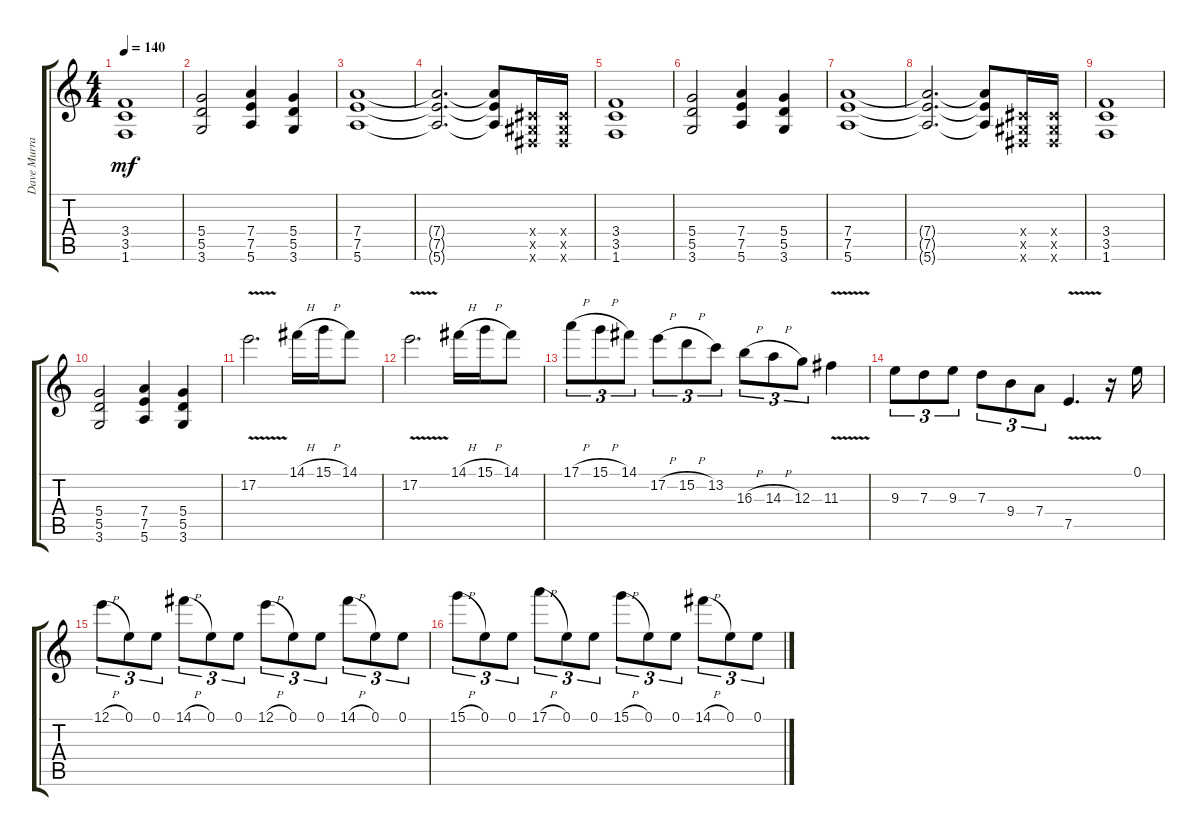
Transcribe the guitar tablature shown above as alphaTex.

\track ("Dave Murray" "Dave Murra") {instrument distortionguitar}
\staff {score tabs}
\tuning (E4 B3 G3 D3 A2 E2) {hide}
\ts (4 4)
\tempo 140
\clef g2
\ks c
(3.4 3.5 1.6).1{dy mf} |
(5.4 5.5 3.6).2 (7.4 7.5 5.6).4 (5.4 5.5 3.6).4 |
(7.4 7.5 5.6).1 |
(7.4{t} 7.5{t} 5.6{t}).2{d} (7.4{t} 7.5{t} 5.6{t}).8 (-1.4{x} -1.5{x} -1.6{x}).16 (-1.4{x} -1.5{x} -1.6{x}).16 |
(3.4 3.5 1.6).1 |
(5.4 5.5 3.6).2 (7.4 7.5 5.6).4 (5.4 5.5 3.6).4 |
(7.4 7.5 5.6).1 |
(7.4{t} 7.5{t} 5.6{t}).2{d} (7.4{t} 7.5{t} 5.6{t}).8 (-1.4{x} -1.5{x} -1.6{x}).16 (-1.4{x} -1.5{x} -1.6{x}).16 |
(3.4 3.5 1.6).1 |
(5.4 5.5 3.6).2 (7.4 7.5 5.6).4 (5.4 5.5 3.6).4 |
17.2{v}.2{d} 14.1{h}.16 15.1{h}.16 14.1.8 |
17.2{v}.2{d} 14.1{h}.16 15.1{h}.16 14.1.8 |
17.1{h}.8{tu (3 2)} 15.1{h}.8{tu (3 2)} 14.1.8{tu (3 2)} 17.2{h}.8{tu (3 2)} 15.2{h}.8{tu (3 2)} 13.2.8{tu (3 2)} 16.3{h}.8{tu (3 2)} 14.3{h}.8{tu (3 2)} 12.3.8{tu (3 2)} 11.3{v}.4 |
9.3.8{tu (3 2)} 7.3.8{tu (3 2)} 9.3.8{tu (3 2)} 7.3.8{tu (3 2)} 9.4.8{tu (3 2)} 7.4.8{tu (3 2)} 7.5{v}.4{d} r.16 0.1.16 |
12.1{h}.8{tu (3 2)} 0.1.8{tu (3 2)} 0.1.8{tu (3 2)} 14.1{h}.8{tu (3 2)} 0.1.8{tu (3 2)} 0.1.8{tu (3 2)} 12.1{h}.8{tu (3 2)} 0.1.8{tu (3 2)} 0.1.8{tu (3 2)} 14.1{h}.8{tu (3 2)} 0.1.8{tu (3 2)} 0.1.8{tu (3 2)} |
15.1{h}.8{tu (3 2)} 0.1.8{tu (3 2)} 0.1.8{tu (3 2)} 17.1{h}.8{tu (3 2)} 0.1.8{tu (3 2)} 0.1.8{tu (3 2)} 15.1{h}.8{tu (3 2)} 0.1.8{tu (3 2)} 0.1.8{tu (3 2)} 14.1{h}.8{tu (3 2)} 0.1.8{tu (3 2)} 0.1.8{tu (3 2)}
